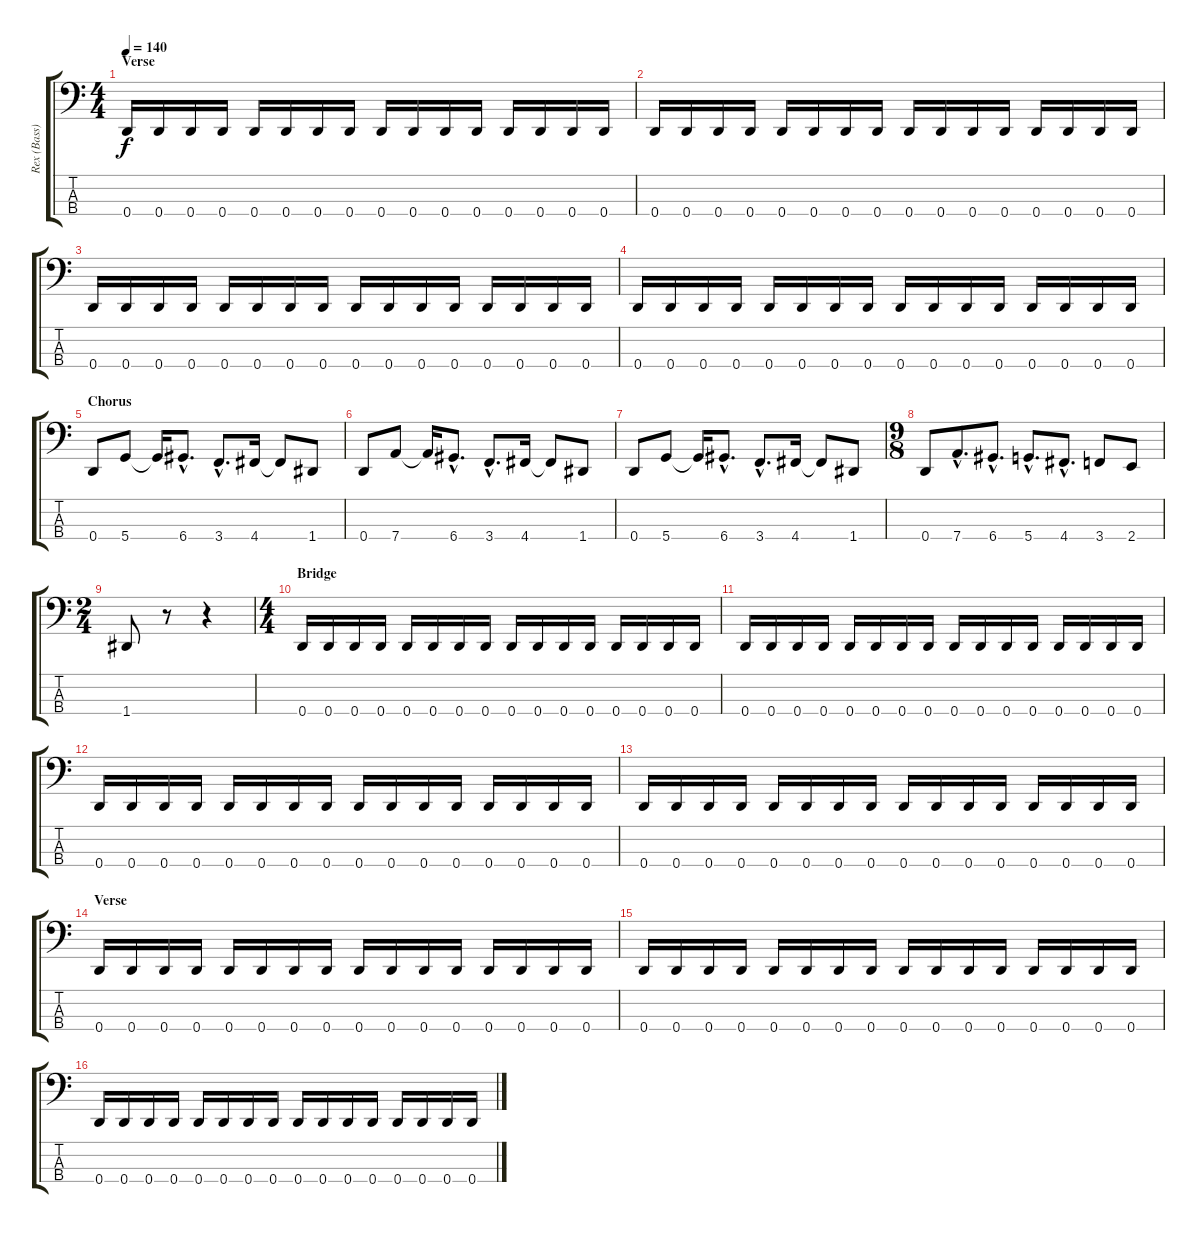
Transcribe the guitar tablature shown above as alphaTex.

\track ("Rex (Bass)" "Rex (Bass)") {instrument electricbasspick}
\staff {score tabs}
\tuning (G2 D2 A1 D1) {hide}
\ts (4 4)
\section ("" "Verse")
\tempo 140
\clef f4
\ks c
0.4.16{dy f} 0.4.16 0.4.16 0.4.16 0.4.16 0.4.16 0.4.16 0.4.16 0.4.16 0.4.16 0.4.16 0.4.16 0.4.16 0.4.16 0.4.16 0.4.16 |
0.4.16 0.4.16 0.4.16 0.4.16 0.4.16 0.4.16 0.4.16 0.4.16 0.4.16 0.4.16 0.4.16 0.4.16 0.4.16 0.4.16 0.4.16 0.4.16 |
0.4.16 0.4.16 0.4.16 0.4.16 0.4.16 0.4.16 0.4.16 0.4.16 0.4.16 0.4.16 0.4.16 0.4.16 0.4.16 0.4.16 0.4.16 0.4.16 |
0.4.16 0.4.16 0.4.16 0.4.16 0.4.16 0.4.16 0.4.16 0.4.16 0.4.16 0.4.16 0.4.16 0.4.16 0.4.16 0.4.16 0.4.16 0.4.16 |
\section ("" "Chorus")
0.4.8 5.4.8 5.4{t}.16 6.4{hac}.8{d} 3.4{hac}.8{d} 4.4.16 4.4{t}.8 1.4.8 |
0.4.8 7.4.8 7.4{t}.16 6.4{hac}.8{d} 3.4{hac}.8{d} 4.4.16 4.4{t}.8 1.4.8 |
0.4.8 5.4.8 5.4{t}.16 6.4{hac}.8{d} 3.4{hac}.8{d} 4.4.16 4.4{t}.8 1.4.8 |
\ts (9 8)
0.4.8 7.4{hac}.8{d} 6.4{hac}.8{d} 5.4{hac}.8{d} 4.4{hac}.8{d} 3.4.8 2.4.8 |
\ts (2 4)
1.4.8 r.8 r.4 |
\ts (4 4)
\section ("" "Bridge")
0.4.16 0.4.16 0.4.16 0.4.16 0.4.16 0.4.16 0.4.16 0.4.16 0.4.16 0.4.16 0.4.16 0.4.16 0.4.16 0.4.16 0.4.16 0.4.16 |
0.4.16 0.4.16 0.4.16 0.4.16 0.4.16 0.4.16 0.4.16 0.4.16 0.4.16 0.4.16 0.4.16 0.4.16 0.4.16 0.4.16 0.4.16 0.4.16 |
0.4.16 0.4.16 0.4.16 0.4.16 0.4.16 0.4.16 0.4.16 0.4.16 0.4.16 0.4.16 0.4.16 0.4.16 0.4.16 0.4.16 0.4.16 0.4.16 |
0.4.16 0.4.16 0.4.16 0.4.16 0.4.16 0.4.16 0.4.16 0.4.16 0.4.16 0.4.16 0.4.16 0.4.16 0.4.16 0.4.16 0.4.16 0.4.16 |
\section ("" "Verse")
0.4.16 0.4.16 0.4.16 0.4.16 0.4.16 0.4.16 0.4.16 0.4.16 0.4.16 0.4.16 0.4.16 0.4.16 0.4.16 0.4.16 0.4.16 0.4.16 |
0.4.16 0.4.16 0.4.16 0.4.16 0.4.16 0.4.16 0.4.16 0.4.16 0.4.16 0.4.16 0.4.16 0.4.16 0.4.16 0.4.16 0.4.16 0.4.16 |
0.4.16 0.4.16 0.4.16 0.4.16 0.4.16 0.4.16 0.4.16 0.4.16 0.4.16 0.4.16 0.4.16 0.4.16 0.4.16 0.4.16 0.4.16 0.4.16
